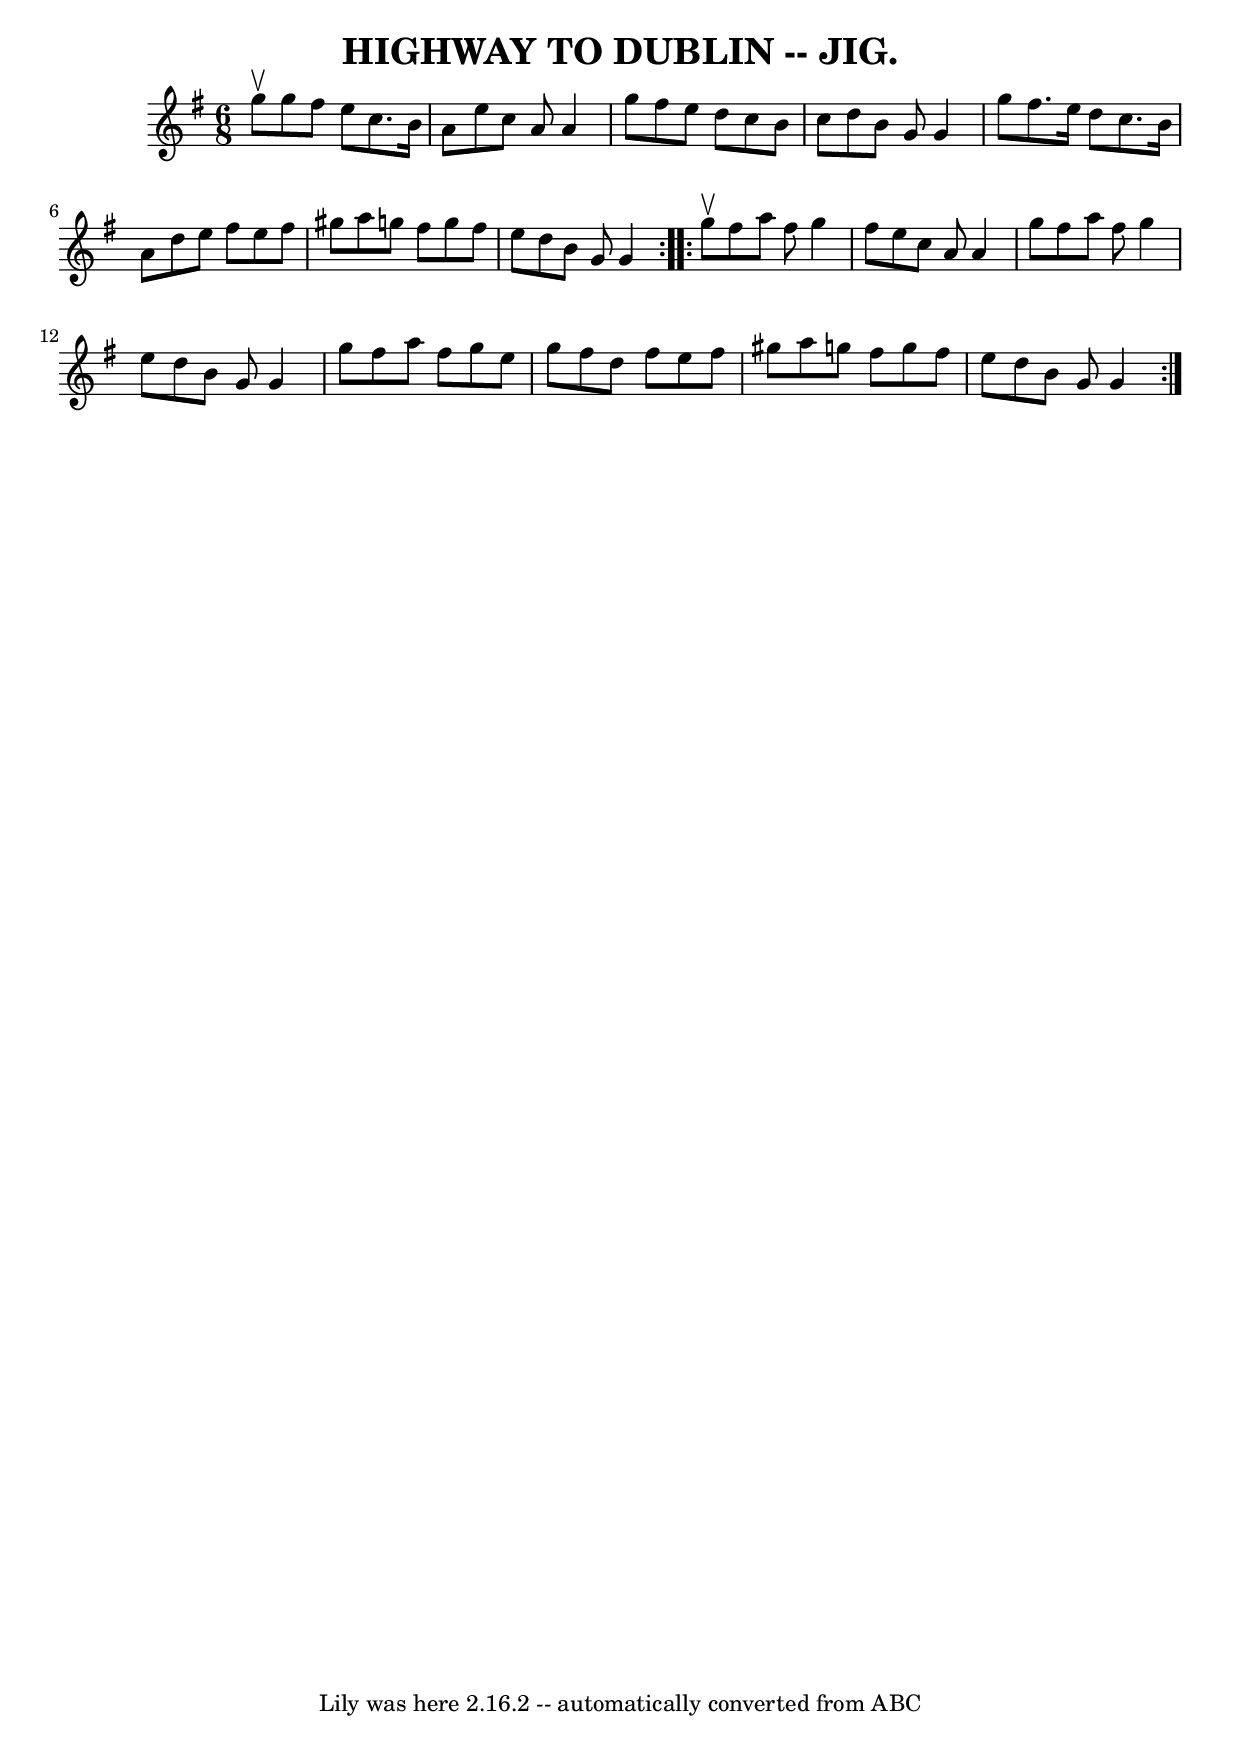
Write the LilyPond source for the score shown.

\version "2.16.2"
\include "Mammoth.ily"
\header {
  %% book = "Coles pg. 64.7"
 crossRefNumber = "27"
 footnotes = ""
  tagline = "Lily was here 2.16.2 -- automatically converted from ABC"
  title = "HIGHWAY TO DUBLIN -- JIG."

}
voicedefault =  {



  \repeat volta 2 {

    \time 6/8 
    \key g \major g''8^\upbow  |
 g''8 fs''8 e''8 c''8. b'16 a'8   |
 e''8 c''8 a'8 a'4 g''8  |
 fs''8 e''8 d''8 c''8 b'8 c''8   |
 d''8 b'8 g'8 g'4 g''8   |
 fs''8. e''16 d''8 c''8. b'16 a'8   |
 d''8 e''8 fs''8 e''8 fs''8 gs''8  |
 a''8 g''!8 fs''8 g''8 fs''8 e''8   |
 d''8 b'8 g'8    
 g'4  
  }     
  \repeat volta 2 { g''8^\upbow  |
 fs''8 a''8 fs''8 g''4 fs''8   |
 e''8 c''8 a'8 a'4 g''8  |
 fs''8 a''8 fs''8 g''4 e''8   |
 d''8 b'8 g'8 g'4 g''8   |
 fs''8 a''8 fs''8 g''8 e''8 g''8  |
 fs''8 d''8 fs''8 e''8 fs''8 gs''8   |
 a''8 g''!8 fs''8 g''8 fs''8 e''8   |
 d''8 b'8 g'8 g'4 
    
  }   

}

\score{
  <<

    \context Staff="default"
    {
      \voicedefault 
      
    }

  >>
  \layout {
    
  }
  \midi {
  }

}
